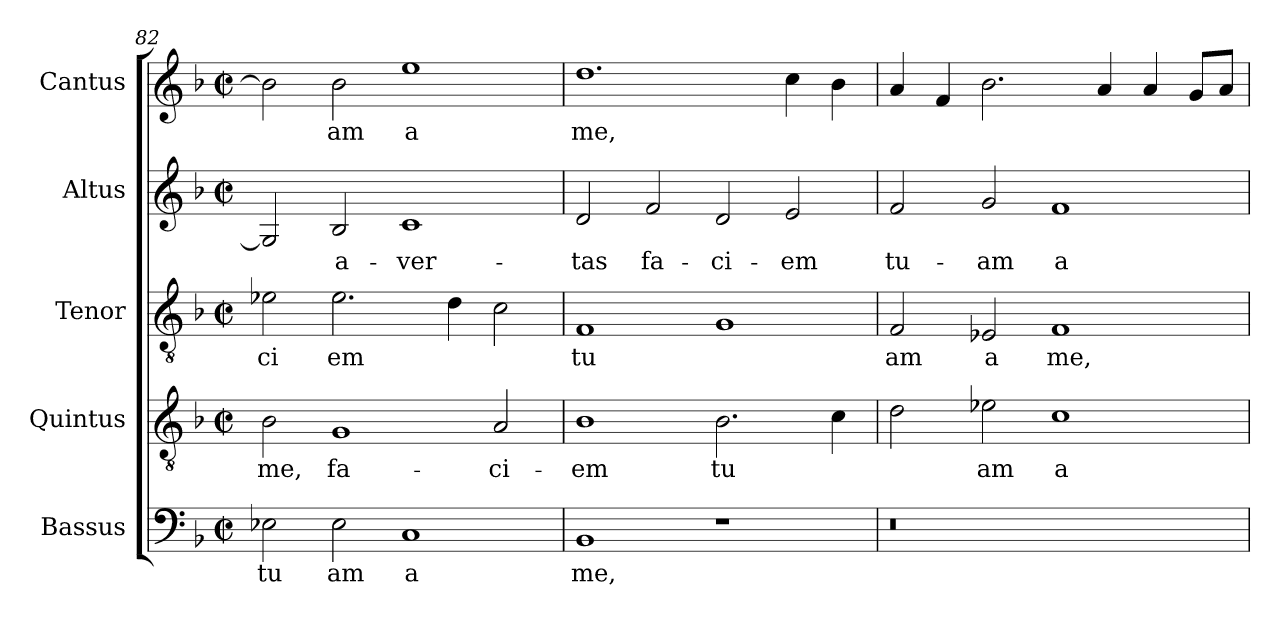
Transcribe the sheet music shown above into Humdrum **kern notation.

**kern	**text	**kern	**text	**kern	**text	**kern	**text	**kern	**text
*part5	*part5	*part4	*part4	*part3	*part3	*part2	*part2	*part1	*part1
*staff5	*staff5	*staff4	*staff4	*staff3	*staff3	*staff2	*staff2	*staff1	*staff1
*I"Bassus	*	*I"Quintus	*	*I"Tenor	*	*I"Altus	*	*I"Cantus	*
*clefF4	*	*clefGv2	*	*clefGv2	*	*clefG2	*	*clefG2	*
*k[b-]	*	*k[b-]	*	*k[b-]	*	*k[b-]	*	*k[b-]	*
*F:	*	*F:	*	*F:	*	*F:	*	*F:	*
*M2/2	*	*M2/2	*	*M2/2	*	*M2/2	*	*M2/2	*
*met(c|)	*	*met(c|)	*	*met(c|)	*	*met(c|)	*	*met(c|)	*
=82	=82	=82	=82	=82	=82	=82	=82	=82	=82
!	!LO:LY:b:cj	!	!LO:LY:b:cj	!	!LO:LY:b:cj	!	!LO:LY:b:cj	!	!LO:LY:b:cj
2E-X\	tu	2B-\	me,	2e-X\	ci	2G/]	.	2b-\]	--
!	!LO:LY:b:cj	!	!LO:LY:b:cj	!	!LO:LY:b:cj	!	!LO:LY:b:cj	!	!LO:LY:b:cj
2E-\	am	1G	fa-	2.e-\	em	2B-/	a-	2b-\	-am
!	!LO:LY:b:cj	!	!	!	!	!	!LO:LY:b:cj	!	!LO:LY:b:cj
1C	a	.	.	.	.	1c	-ver-	1ee	a
!	!	!	!	!	!LO:LY:b:cj	!	!	!	!
.	.	.	.	4d\	.	.	.	.	.
!	!	!	!LO:LY:b:cj	!	!LO:LY:b:cj	!	!	!	!
.	.	2A/	-ci-	2c\	.	.	.	.	.
=83	=83	=83	=83	=83	=83	=83	=83	=83	=83
!	!LO:LY:b:cj	!	!LO:LY:b:cj	!	!LO:LY:b:cj	!	!LO:LY:b:cj	!	!LO:LY:b:cj
1BB-	me,	1B-	-em	1F	tu	2d/	-tas	1.dd	me,
!	!	!	!	!	!	!	!LO:LY:b:cj	!	!
.	.	.	.	.	.	2f/	fa-	.	.
!	!	!	!LO:LY:b:cj	!	!LO:LY:b:cj	!	!LO:LY:b:cj	!	!
1r	.	2.B-\	tu-	1G	.	2d/	-ci-	.	.
!	!	!	!	!	!	!	!LO:LY:b:cj	!	!LO:LY:b:cj
.	.	.	.	.	.	2e/	-em	4cc\	.
!	!	!	!LO:LY:b:cj	!	!	!	!	!	!LO:LY:b:cj
.	.	4c\	--	.	.	.	.	4b-\	.
=84	=84	=84	=84	=84	=84	=84	=84	=84	=84
!	!	!	!LO:LY:b:cj	!	!LO:LY:b:cj	!	!LO:LY:b:cj	!	!LO:LY:b:cj
0r	.	2d\	--	2F/	am	2f/	tu-	4a/	.
!	!	!	!	!	!	!	!	!	!LO:LY:b:cj
.	.	.	.	.	.	.	.	4f/	.
!	!	!	!LO:LY:b:cj	!	!LO:LY:b:cj	!	!LO:LY:b:cj	!	!LO:LY:b:cj
.	.	2e-X\	-am	2E-X/	a	2g/	-am	2.b-\	.
!	!	!	!LO:LY:b:cj	!	!LO:LY:b:cj	!	!LO:LY:b:cj	!	!
.	.	1c	a	1F	me,	1f	a	.	.
!	!	!	!	!	!	!	!	!	!LO:LY:b:cj
.	.	.	.	.	.	.	.	4a/	.
!	!	!	!	!	!	!	!	!	!LO:LY:b:cj
.	.	.	.	.	.	.	.	4a/	.
!	!	!	!	!	!	!	!	!	!LO:LY:b:cj
.	.	.	.	.	.	.	.	8g/L	.
!	!	!	!	!	!	!	!	!	!LO:LY:b:cj
.	.	.	.	.	.	.	.	8a/J	.
=	=	=	=	=	=	=	=	=	=
*-	*-	*-	*-	*-	*-	*-	*-	*-	*-
